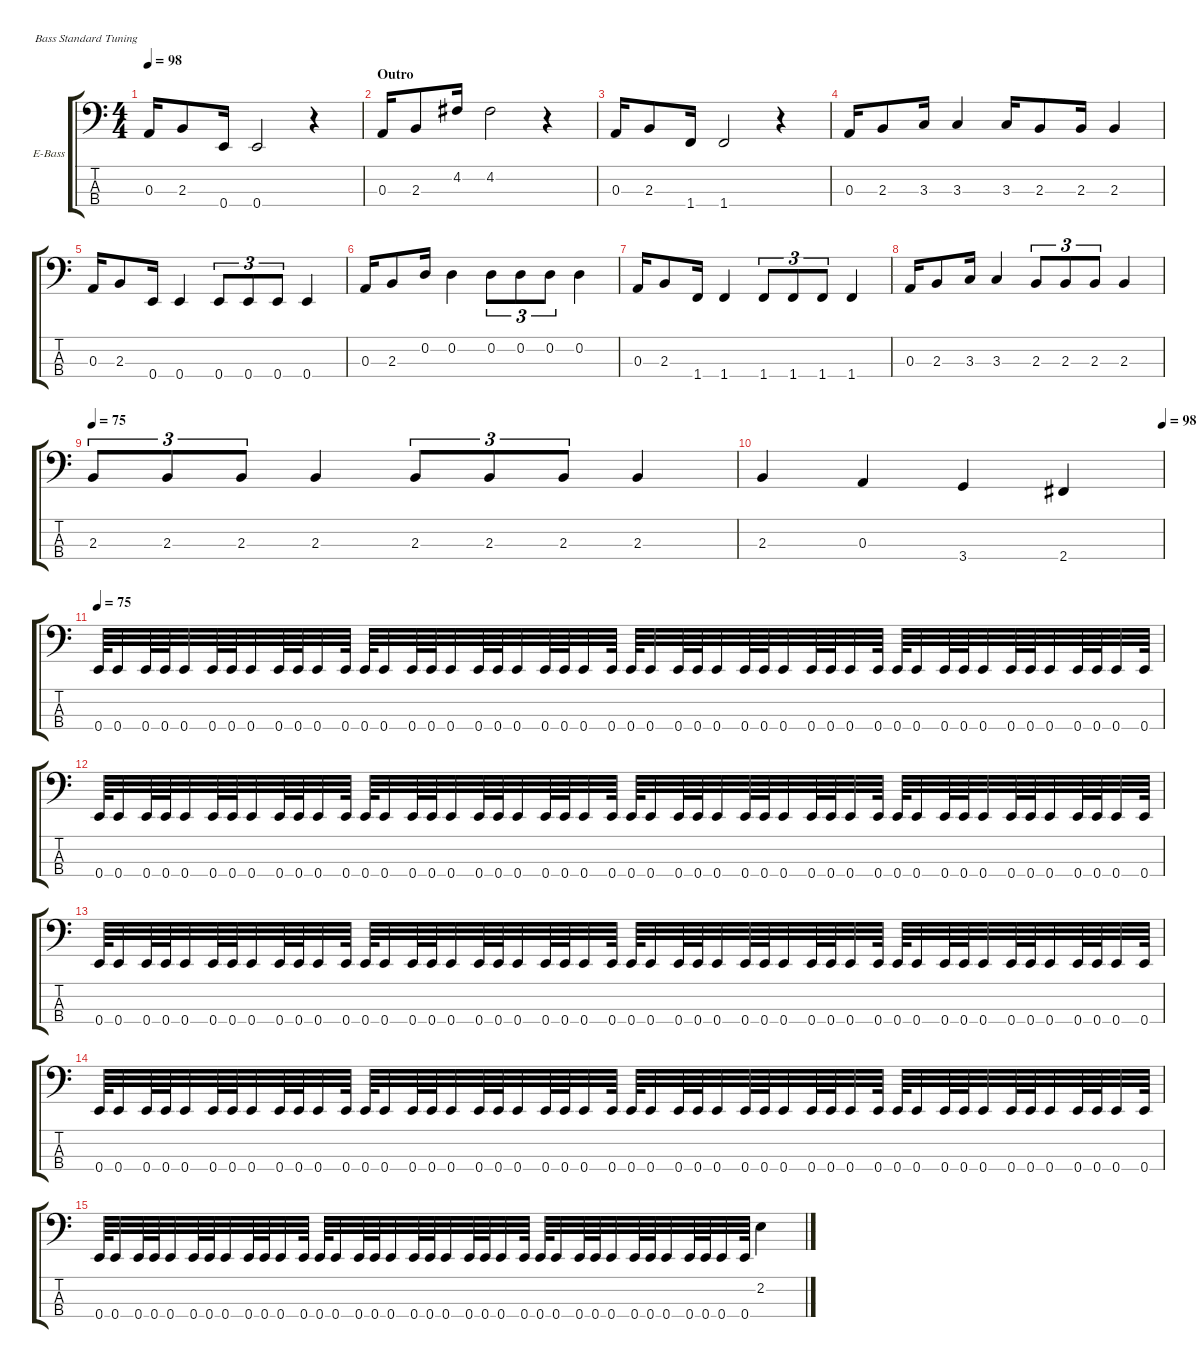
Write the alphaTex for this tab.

\hideDynamics
\bracketExtendMode groupsimilarinstruments
\firstSystemTrackNameOrientation horizontal
\otherSystemsTrackNameOrientation horizontal
\track ("Bass" "E-Bass") {multiBarRest instrument electricbassfinger}
\staff {score tabs}
\tuning (G2 D2 A1 E1)
\ts (4 4)
\tempo 98
\clef f4
\ks c
0.3.16{dy f} 2.3.8 0.4.16 0.4.2 r.4 |
\section ("" "Outro")
0.3.16 2.3.8 4.2.16 4.2.2 r.4 |
0.3.16 2.3.8 1.4.16 1.4.2 r.4 |
0.3.16 2.3.8 3.3.16 3.3.4 3.3.16 2.3.8 2.3.16 2.3.4 |
0.3.16 2.3.8 0.4.16 0.4.4 0.4.8{tu (3 2)} 0.4.8{tu (3 2)} 0.4.8{tu (3 2)} 0.4.4 |
0.3.16 2.3.8 0.2.16 0.2.4 0.2.8{tu (3 2)} 0.2.8{tu (3 2)} 0.2.8{tu (3 2)} 0.2.4 |
0.3.16 2.3.8 1.4.16 1.4.4 1.4.8{tu (3 2)} 1.4.8{tu (3 2)} 1.4.8{tu (3 2)} 1.4.4 |
0.3.16 2.3.8 3.3.16 3.3.4 2.3.8{tu (3 2)} 2.3.8{tu (3 2)} 2.3.8{tu (3 2)} 2.3.4 |
\tempo 75
2.3.8{tu (3 2)} 2.3.8{tu (3 2)} 2.3.8{tu (3 2)} 2.3.4 2.3.8{tu (3 2)} 2.3.8{tu (3 2)} 2.3.8{tu (3 2)} 2.3.4 |
\tempo (98 1)
2.3.4 0.3.4 3.4.4 2.4.4 |
\tempo 75
0.4.64 0.4.32 0.4.64 0.4.64 0.4.32 0.4.64 0.4.64 0.4.32 0.4.64 0.4.64 0.4.32 0.4.64 0.4.64 0.4.32 0.4.64 0.4.64 0.4.32 0.4.64 0.4.64 0.4.32 0.4.64 0.4.64 0.4.32 0.4.64 0.4.64 0.4.32 0.4.64 0.4.64 0.4.32 0.4.64 0.4.64 0.4.32 0.4.64 0.4.64 0.4.32 0.4.64 0.4.64 0.4.32 0.4.64 0.4.64 0.4.32 0.4.64 0.4.64 0.4.32 0.4.64 0.4.64 0.4.32 0.4.64 |
0.4.64 0.4.32 0.4.64 0.4.64 0.4.32 0.4.64 0.4.64 0.4.32 0.4.64 0.4.64 0.4.32 0.4.64 0.4.64 0.4.32 0.4.64 0.4.64 0.4.32 0.4.64 0.4.64 0.4.32 0.4.64 0.4.64 0.4.32 0.4.64 0.4.64 0.4.32 0.4.64 0.4.64 0.4.32 0.4.64 0.4.64 0.4.32 0.4.64 0.4.64 0.4.32 0.4.64 0.4.64 0.4.32 0.4.64 0.4.64 0.4.32 0.4.64 0.4.64 0.4.32 0.4.64 0.4.64 0.4.32 0.4.64 |
0.4.64 0.4.32 0.4.64 0.4.64 0.4.32 0.4.64 0.4.64 0.4.32 0.4.64 0.4.64 0.4.32 0.4.64 0.4.64 0.4.32 0.4.64 0.4.64 0.4.32 0.4.64 0.4.64 0.4.32 0.4.64 0.4.64 0.4.32 0.4.64 0.4.64 0.4.32 0.4.64 0.4.64 0.4.32 0.4.64 0.4.64 0.4.32 0.4.64 0.4.64 0.4.32 0.4.64 0.4.64 0.4.32 0.4.64 0.4.64 0.4.32 0.4.64 0.4.64 0.4.32 0.4.64 0.4.64 0.4.32 0.4.64 |
0.4.64 0.4.32 0.4.64 0.4.64 0.4.32 0.4.64 0.4.64 0.4.32 0.4.64 0.4.64 0.4.32 0.4.64 0.4.64 0.4.32 0.4.64 0.4.64 0.4.32 0.4.64 0.4.64 0.4.32 0.4.64 0.4.64 0.4.32 0.4.64 0.4.64 0.4.32 0.4.64 0.4.64 0.4.32 0.4.64 0.4.64 0.4.32 0.4.64 0.4.64 0.4.32 0.4.64 0.4.64 0.4.32 0.4.64 0.4.64 0.4.32 0.4.64 0.4.64 0.4.32 0.4.64 0.4.64 0.4.32 0.4.64 |
0.4.64 0.4.32 0.4.64 0.4.64 0.4.32 0.4.64 0.4.64 0.4.32 0.4.64 0.4.64 0.4.32 0.4.64 0.4.64 0.4.32 0.4.64 0.4.64 0.4.32 0.4.64 0.4.64 0.4.32 0.4.64 0.4.64 0.4.32 0.4.64 0.4.64 0.4.32 0.4.64 0.4.64 0.4.32 0.4.64 0.4.64 0.4.32 0.4.64 0.4.64 0.4.32 0.4.64 2.2.4
